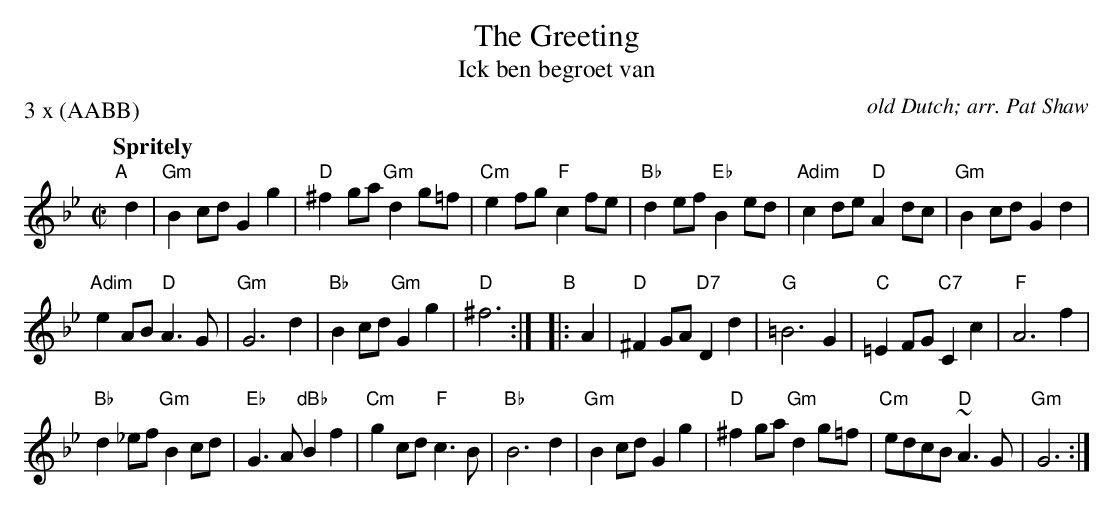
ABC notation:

X:1
T: The Greeting
T: Ick ben begroet van
C: old Dutch; arr. Pat Shaw
P: 3 x (AABB)
Q: "Spritely"
M: C|
L: 1/8
K: Gm
"A"[|] d2 |\
"Gm"B2cd G2g2 | "D"^f2ga "Gm"d2g=f |\
"Cm"e2fg "F"c2fe | "Bb"d2ef "Eb"B2ed |\
"Adim"c2de "D"A2dc | "Gm"B2cd G2d2 |
"Adim"e2AB "D"A3G | "Gm"G6 d2 |\
"Bb"B2cd "Gm"G2g2 | "D"^f6 :|\
"B"|: A2 |\
"D"^F2GA "D7"D2d2 | "G"=B6 G2 |\
"C"=E2FG "C7"C2c2 | "F"A6 f2 |
"Bb"d2_ef "Gm"B2cd | "Eb"G3A "dBb"B2f2 |\
"Cm"g2cd "F"c3B | "Bb"B6 d2 |\
"Gm"B2cd G2g2 | "D"^f2ga "Gm"d2g=f |\
"Cm"edcB "D"~A3G | "Gm"G6 :|
